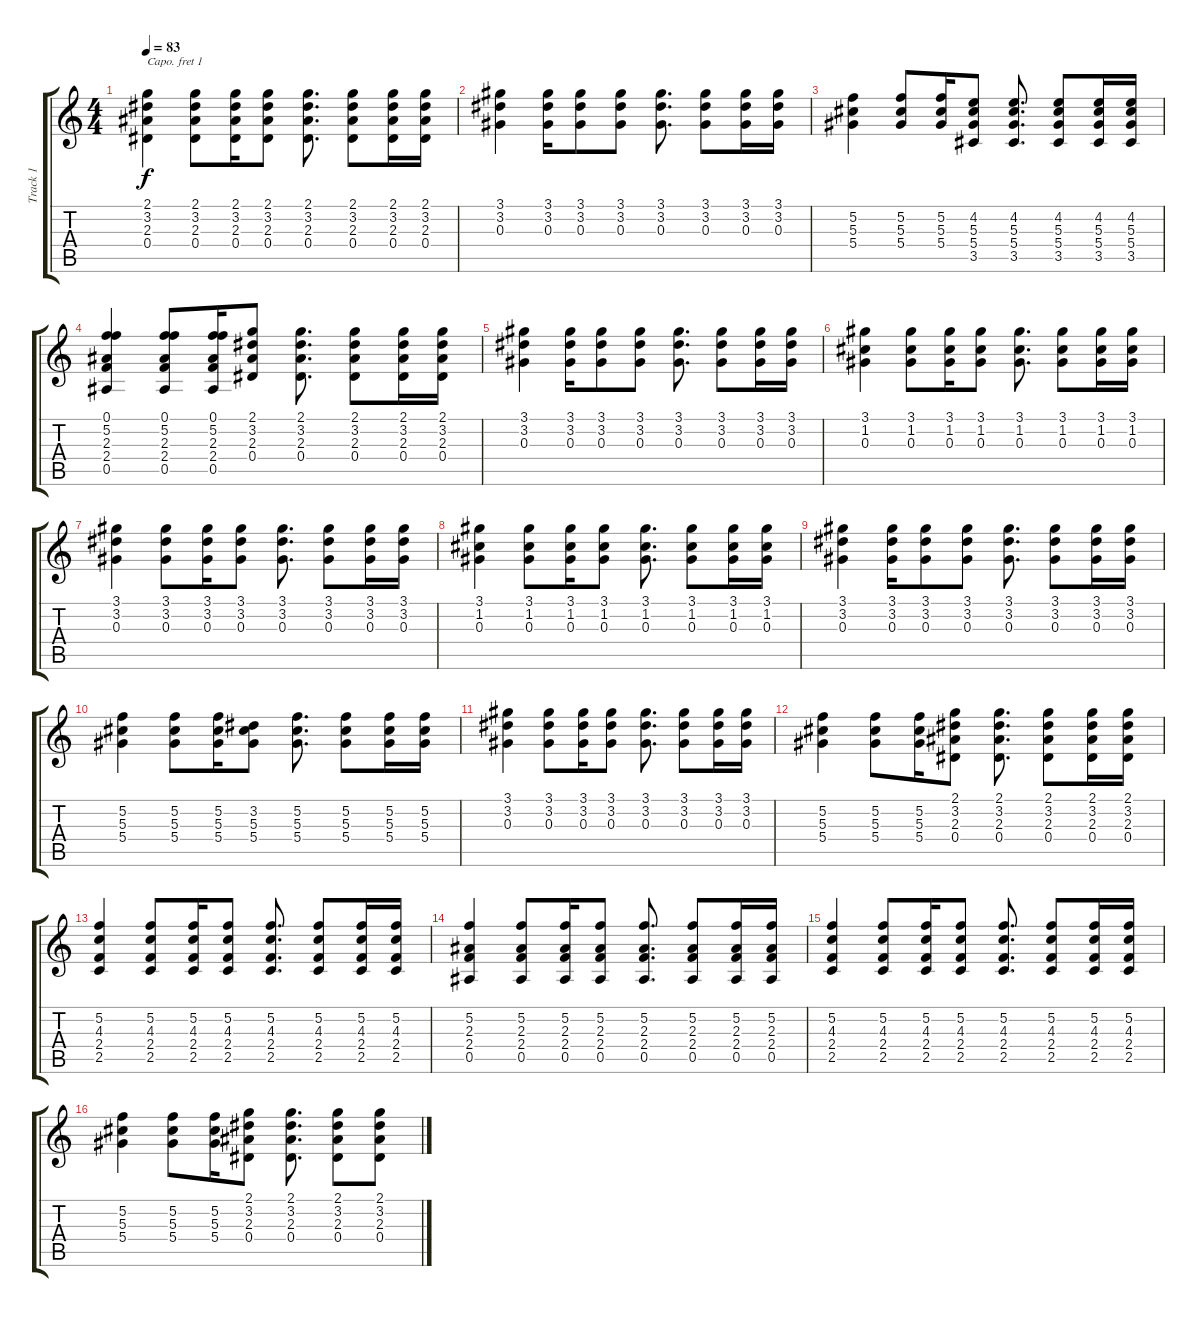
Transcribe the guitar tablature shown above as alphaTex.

\track ("Track 1" "Track 1") {instrument acousticguitarsteel}
\staff {score tabs}
\capo 1
\tuning (E4 B3 G3 D3 A2 E2) {hide}
\ts (4 4)
\tempo 83
\clef g2
\ks c
(2.1 3.2 2.3 0.4).4{dy f} (2.1 3.2 2.3 0.4).8 (2.1 3.2 2.3 0.4).16 (2.1 3.2 2.3 0.4).8 (2.1 3.2 2.3 0.4).8{d} (2.1 3.2 2.3 0.4).8 (2.1 3.2 2.3 0.4).16 (2.1 3.2 2.3 0.4).16 |
(3.1 3.2 0.3).4 (3.1 3.2 0.3).16 (3.1 3.2 0.3).8 (3.1 3.2 0.3).8 (3.1 3.2 0.3).8{d} (3.1 3.2 0.3).8 (3.1 3.2 0.3).16 (3.1 3.2 0.3).16 |
(5.2 5.3 5.4).4 (5.2 5.3 5.4).8 (5.2 5.3 5.4).16 (4.2 5.3 5.4 3.5).8 (4.2 5.3 5.4 3.5).8{d} (4.2 5.3 5.4 3.5).8 (4.2 5.3 5.4 3.5).16 (4.2 5.3 5.4 3.5).16 |
(0.1 5.2 2.3 2.4 0.5).4 (0.1 5.2 2.3 2.4 0.5).8 (0.1 5.2 2.3 2.4 0.5).16 (2.1 3.2 2.3 0.4).8 (2.1 3.2 2.3 0.4).8{d} (2.1 3.2 2.3 0.4).8 (2.1 3.2 2.3 0.4).16 (2.1 3.2 2.3 0.4).16 |
(3.1 3.2 0.3).4 (3.1 3.2 0.3).16 (3.1 3.2 0.3).8 (3.1 3.2 0.3).8 (3.1 3.2 0.3).8{d} (3.1 3.2 0.3).8 (3.1 3.2 0.3).16 (3.1 3.2 0.3).16 |
(3.1 1.2 0.3).4 (3.1 1.2 0.3).8 (3.1 1.2 0.3).16 (3.1 1.2 0.3).8 (3.1 1.2 0.3).8{d} (3.1 1.2 0.3).8 (3.1 1.2 0.3).16 (3.1 1.2 0.3).16 |
(3.1 3.2 0.3).4 (3.1 3.2 0.3).8 (3.1 3.2 0.3).16 (3.1 3.2 0.3).8 (3.1 3.2 0.3).8{d} (3.1 3.2 0.3).8 (3.1 3.2 0.3).16 (3.1 3.2 0.3).16 |
(3.1 1.2 0.3).4 (3.1 1.2 0.3).8 (3.1 1.2 0.3).16 (3.1 1.2 0.3).8 (3.1 1.2 0.3).8{d} (3.1 1.2 0.3).8 (3.1 1.2 0.3).16 (3.1 1.2 0.3).16 |
(3.1 3.2 0.3).4 (3.1 3.2 0.3).16 (3.1 3.2 0.3).8 (3.1 3.2 0.3).8 (3.1 3.2 0.3).8{d} (3.1 3.2 0.3).8 (3.1 3.2 0.3).16 (3.1 3.2 0.3).16 |
(5.2 5.3 5.4).4 (5.2 5.3 5.4).8 (5.2 5.3 5.4).16 (3.2 5.3 5.4).8 (5.2 5.3 5.4).8{d} (5.2 5.3 5.4).8 (5.2 5.3 5.4).16 (5.2 5.3 5.4).16 |
(3.1 3.2 0.3).4 (3.1 3.2 0.3).8 (3.1 3.2 0.3).16 (3.1 3.2 0.3).8 (3.1 3.2 0.3).8{d} (3.1 3.2 0.3).8 (3.1 3.2 0.3).16 (3.1 3.2 0.3).16 |
(5.2 5.3 5.4).4 (5.2 5.3 5.4).8 (5.2 5.3 5.4).16 (2.1 3.2 2.3 0.4).8 (2.1 3.2 2.3 0.4).8{d} (2.1 3.2 2.3 0.4).8 (2.1 3.2 2.3 0.4).16 (2.1 3.2 2.3 0.4).16 |
(5.2 4.3 2.4 2.5).4 (5.2 4.3 2.4 2.5).8 (5.2 4.3 2.4 2.5).16 (5.2 4.3 2.4 2.5).8 (5.2 4.3 2.4 2.5).8{d} (5.2 4.3 2.4 2.5).8 (5.2 4.3 2.4 2.5).16 (5.2 4.3 2.4 2.5).16 |
(5.2 2.3 2.4 0.5).4 (5.2 2.3 2.4 0.5).8 (5.2 2.3 2.4 0.5).16 (5.2 2.3 2.4 0.5).8 (5.2 2.3 2.4 0.5).8{d} (5.2 2.3 2.4 0.5).8 (5.2 2.3 2.4 0.5).16 (5.2 2.3 2.4 0.5).16 |
(5.2 4.3 2.4 2.5).4 (5.2 4.3 2.4 2.5).8 (5.2 4.3 2.4 2.5).16 (5.2 4.3 2.4 2.5).8 (5.2 4.3 2.4 2.5).8{d} (5.2 4.3 2.4 2.5).8 (5.2 4.3 2.4 2.5).16 (5.2 4.3 2.4 2.5).16 |
(5.2 5.3 5.4).4 (5.2 5.3 5.4).8 (5.2 5.3 5.4).16 (2.1 3.2 2.3 0.4).8 (2.1 3.2 2.3 0.4).8{d} (2.1 3.2 2.3 0.4).8 (2.1 3.2 2.3 0.4).8
